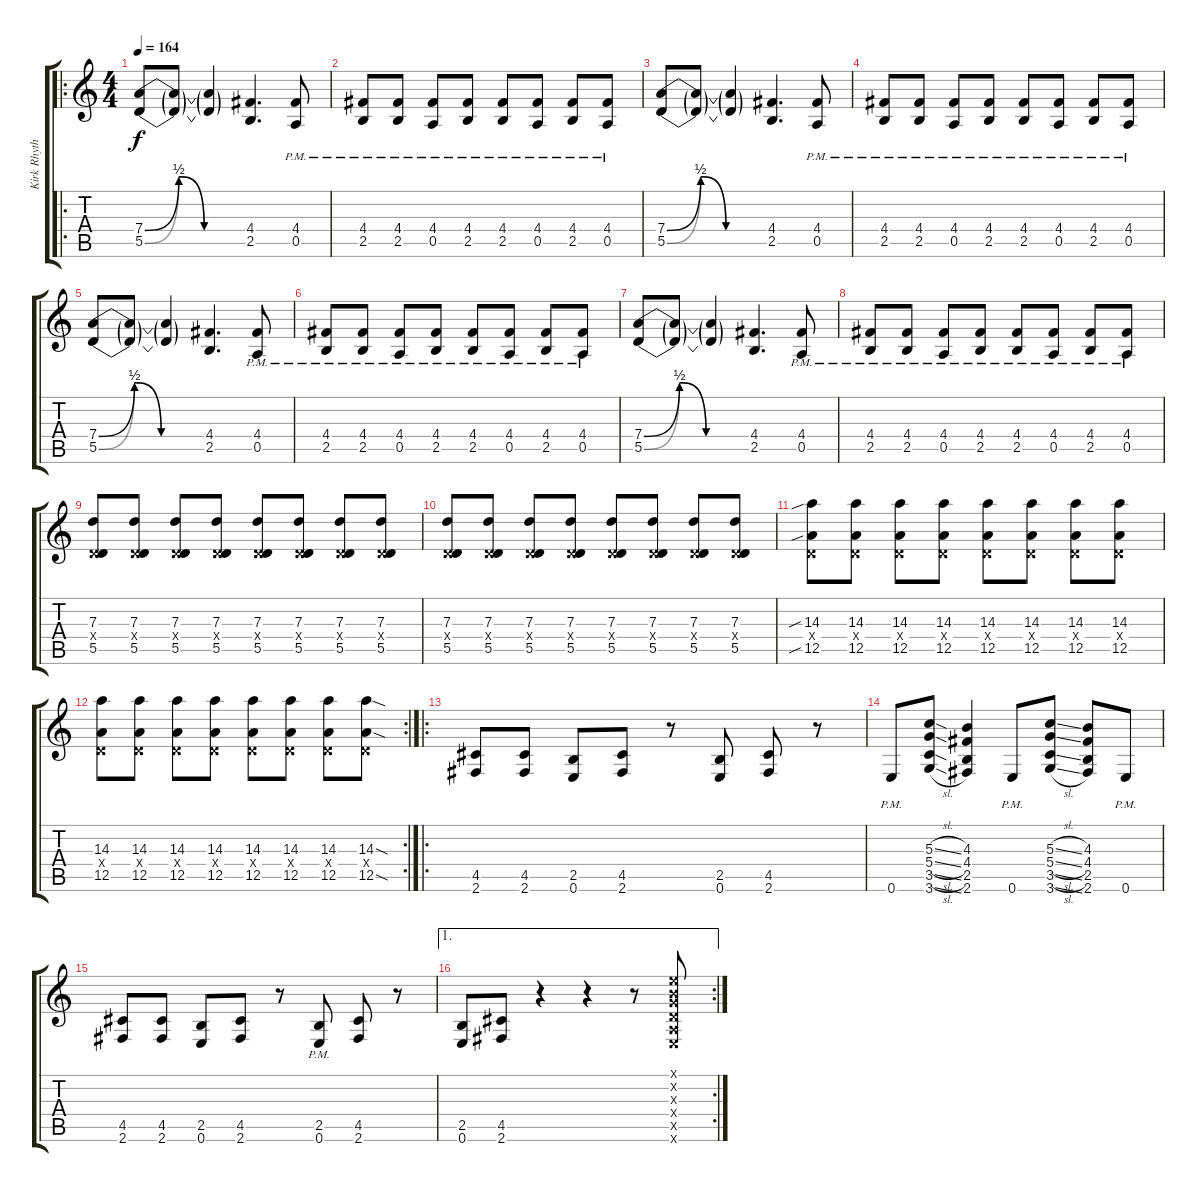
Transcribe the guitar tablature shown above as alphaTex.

\track ("Kirk Rhythm" "Kirk Rhyth") {instrument distortionguitar}
\staff {score tabs}
\tuning (E4 B3 G3 D3 A2 E2) {hide}
\ro
\ts (4 4)
\tempo 164
\clef g2
\ks c
(7.4{be (custom 0 0 20 2 35 0 60 0)} 5.5{be (custom 0 0 20 2 35 0 60 0)}).8{dy f} (7.4{t} 5.5{t}).8 (7.4{t} 5.5{t}).4 (4.4 2.5).4{d} (4.4{pm} 0.5{pm}).8 |
(4.4{pm} 2.5{pm}).8 (4.4{pm} 2.5{pm}).8 (4.4{pm} 0.5{pm}).8 (4.4{pm} 2.5{pm}).8 (4.4{pm} 2.5{pm}).8 (4.4{pm} 0.5{pm}).8 (4.4{pm} 2.5{pm}).8 (4.4{pm} 0.5{pm}).8 |
(7.4{be (custom 0 0 20 2 35 0 60 0)} 5.5{be (custom 0 0 20 2 35 0 60 0)}).8 (7.4{t} 5.5{t}).8 (7.4{t} 5.5{t}).4 (4.4 2.5).4{d} (4.4{pm} 0.5{pm}).8 |
(4.4{pm} 2.5{pm}).8 (4.4{pm} 2.5{pm}).8 (4.4{pm} 0.5{pm}).8 (4.4{pm} 2.5{pm}).8 (4.4{pm} 2.5{pm}).8 (4.4{pm} 0.5{pm}).8 (4.4{pm} 2.5{pm}).8 (4.4{pm} 0.5{pm}).8 |
(7.4{be (custom 0 0 20 2 35 0 60 0)} 5.5{be (custom 0 0 20 2 35 0 60 0)}).8 (7.4{t} 5.5{t}).8 (7.4{t} 5.5{t}).4 (4.4 2.5).4{d} (4.4{pm} 0.5{pm}).8 |
(4.4{pm} 2.5{pm}).8 (4.4{pm} 2.5{pm}).8 (4.4{pm} 0.5{pm}).8 (4.4{pm} 2.5{pm}).8 (4.4{pm} 2.5{pm}).8 (4.4{pm} 0.5{pm}).8 (4.4{pm} 2.5{pm}).8 (4.4{pm} 0.5{pm}).8 |
(7.4{be (custom 0 0 20 2 35 0 60 0)} 5.5{be (custom 0 0 20 2 35 0 60 0)}).8 (7.4{t} 5.5{t}).8 (7.4{t} 5.5{t}).4 (4.4 2.5).4{d} (4.4{pm} 0.5{pm}).8 |
(4.4{pm} 2.5{pm}).8 (4.4{pm} 2.5{pm}).8 (4.4{pm} 0.5{pm}).8 (4.4{pm} 2.5{pm}).8 (4.4{pm} 2.5{pm}).8 (4.4{pm} 0.5{pm}).8 (4.4{pm} 2.5{pm}).8 (4.4{pm} 0.5{pm}).8 |
(7.3 0.4{x} 5.5).8 (7.3 0.4{x} 5.5).8 (7.3 0.4{x} 5.5).8 (7.3 0.4{x} 5.5).8 (7.3 0.4{x} 5.5).8 (7.3 0.4{x} 5.5).8 (7.3 0.4{x} 5.5).8 (7.3 0.4{x} 5.5).8 |
(7.3 0.4{x} 5.5).8 (7.3 0.4{x} 5.5).8 (7.3 0.4{x} 5.5).8 (7.3 0.4{x} 5.5).8 (7.3 0.4{x} 5.5).8 (7.3 0.4{x} 5.5).8 (7.3 0.4{x} 5.5).8 (7.3 0.4{x} 5.5).8 |
(14.3{sib} 0.4{x} 12.5{sib}).8 (14.3 0.4{x} 12.5).8 (14.3 0.4{x} 12.5).8 (14.3 0.4{x} 12.5).8 (14.3 0.4{x} 12.5).8 (14.3 0.4{x} 12.5).8 (14.3 0.4{x} 12.5).8 (14.3 0.4{x} 12.5).8 |
\rc 2
(14.3 0.4{x} 12.5).8 (14.3 0.4{x} 12.5).8 (14.3 0.4{x} 12.5).8 (14.3 0.4{x} 12.5).8 (14.3 0.4{x} 12.5).8 (14.3 0.4{x} 12.5).8 (14.3 0.4{x} 12.5).8 (14.3{sod} 0.4{x} 12.5{sod}).8 |
\ro
(4.5 2.6).8 (4.5 2.6).8 (2.5 0.6).8 (4.5 2.6).8 r.8 (2.5 0.6).8 (4.5 2.6).8 r.8 |
0.6{pm}.8 (5.3{sl} 5.4{sl} 3.5{sl} 3.6{sl}).8 (4.3 4.4 2.5 2.6).4 0.6{pm}.8 (5.3{sl} 5.4{sl} 3.5{sl} 3.6{sl}).8 (4.3 4.4 2.5 2.6).8 0.6{pm}.8 |
(4.5 2.6).8 (4.5 2.6).8 (2.5 0.6).8 (4.5 2.6).8 r.8 (2.5{pm} 0.6{pm}).8 (4.5 2.6).8 r.8 |
\ae 1
\rc 2
(2.5 0.6).8 (4.5 2.6).8 r.4 r.4 r.8 (0.1{x} 0.2{x} 0.3{x} 0.4{x} 0.5{x} 0.6{x}).8
